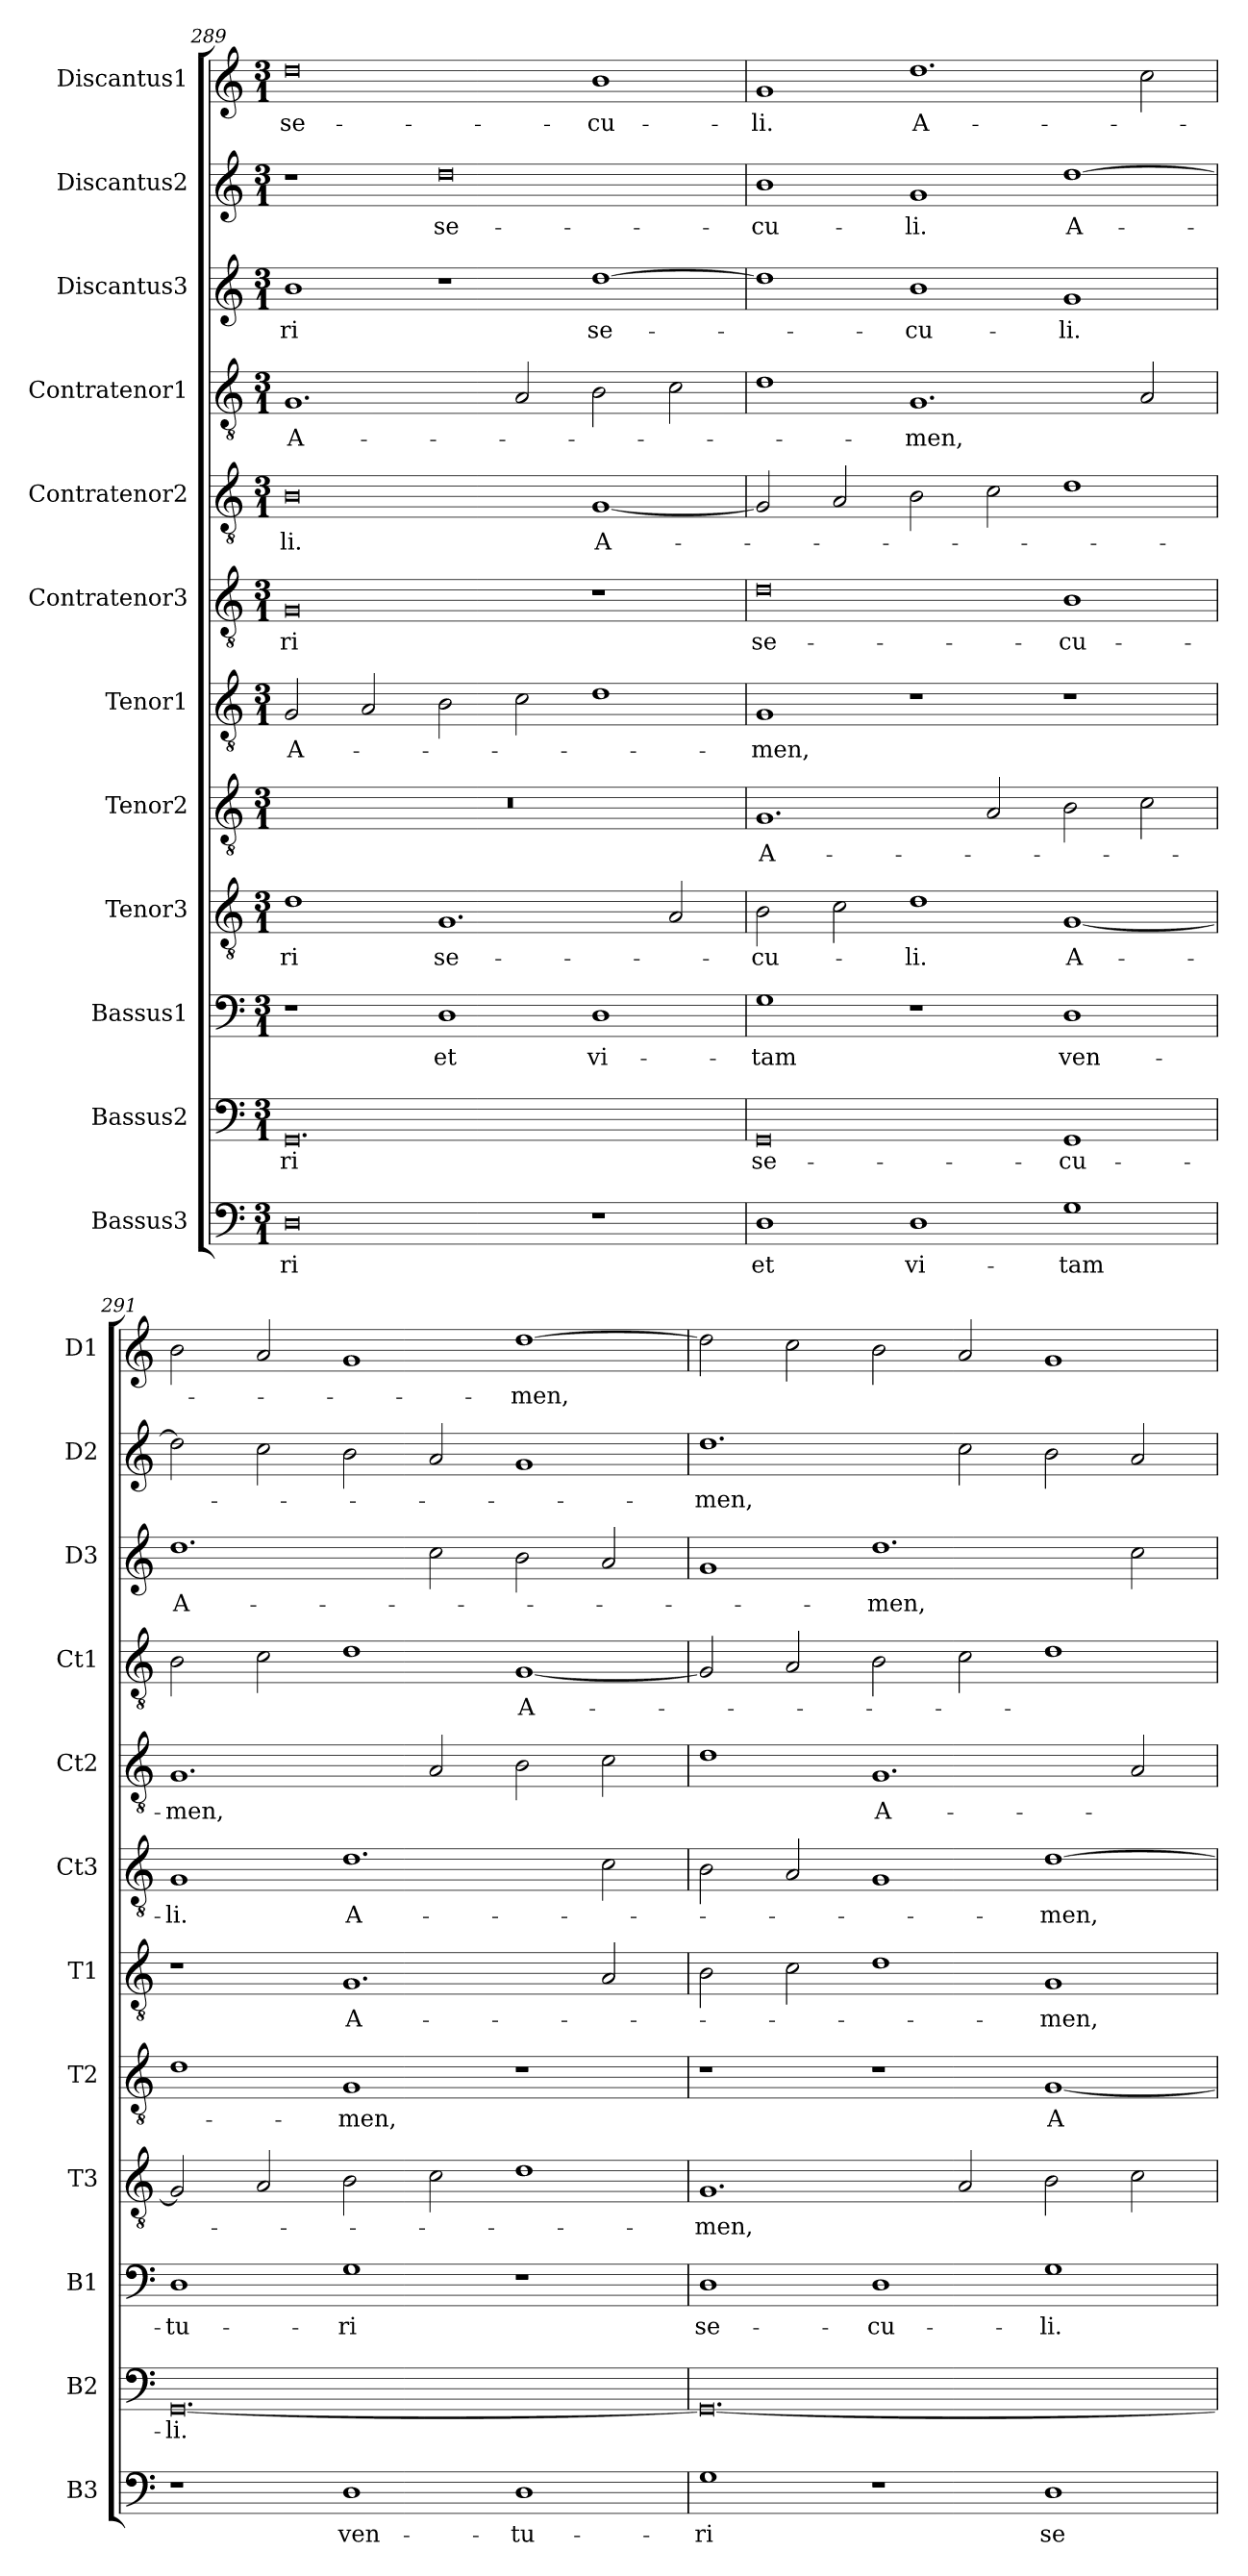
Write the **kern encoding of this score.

**kern	**text	**kern	**text	**kern	**text	**kern	**text	**kern	**text	**kern	**text	**kern	**text	**kern	**text	**kern	**text	**kern	**text	**kern	**text	**kern	**text
*part12	*part12	*part11	*part11	*part10	*part10	*part9	*part9	*part8	*part8	*part7	*part7	*part6	*part6	*part5	*part5	*part4	*part4	*part3	*part3	*part2	*part2	*part1	*part1
*staff12	*staff12	*staff11	*staff11	*staff10	*staff10	*staff9	*staff9	*staff8	*staff8	*staff7	*staff7	*staff6	*staff6	*staff5	*staff5	*staff4	*staff4	*staff3	*staff3	*staff2	*staff2	*staff1	*staff1
*I"Bassus3	*	*I"Bassus2	*	*I"Bassus1	*	*I"Tenor3	*	*I"Tenor2	*	*I"Tenor1	*	*I"Contratenor3	*	*I"Contratenor2	*	*I"Contratenor1	*	*I"Discantus3	*	*I"Discantus2	*	*I"Discantus1	*
*I'B3	*	*I'B2	*	*I'B1	*	*I'T3	*	*I'T2	*	*I'T1	*	*I'Ct3	*	*I'Ct2	*	*I'Ct1	*	*I'D3	*	*I'D2	*	*I'D1	*
*clefF4	*	*clefF4	*	*clefF4	*	*clefGv2	*	*clefGv2	*	*clefGv2	*	*clefGv2	*	*clefGv2	*	*clefGv2	*	*clefG2	*	*clefG2	*	*clefG2	*
*k[]	*	*k[]	*	*k[]	*	*k[]	*	*k[]	*	*k[]	*	*k[]	*	*k[]	*	*k[]	*	*k[]	*	*k[]	*	*k[]	*
*M3/1	*	*M3/1	*	*M3/1	*	*M3/1	*	*M3/1	*	*M3/1	*	*M3/1	*	*M3/1	*	*M3/1	*	*M3/1	*	*M3/1	*	*M3/1	*
=289	=289	=289	=289	=289	=289	=289	=289	=289	=289	=289	=289	=289	=289	=289	=289	=289	=289	=289	=289	=289	=289	=289	=289
0D\	-ri	0.GG/	-ri	1r	.	1d\	-ri	0.r	.	2G/	A-	0G/	-ri	0B\	-li.	1.G/	A-	1b\	-ri	1r	.	0dd\	se-
.	.	.	.	.	.	.	.	.	.	2A/	.	.	.	.	.	.	.	.	.	.	.	.	.
.	.	.	.	1D\	et	1.G/	se-	.	.	2B\	.	.	.	.	.	.	.	1r	.	0dd\	se-	.	.
.	.	.	.	.	.	.	.	.	.	2c\	.	.	.	.	.	2A/	.	.	.	.	.	.	.
1r	.	.	.	1D\	vi-	.	.	.	.	1d\	.	1r	.	[1G/	A-	2B\	.	[1dd\	se-	.	.	1b\	-cu-
.	.	.	.	.	.	2A/	.	.	.	.	.	.	.	.	.	2c\	.	.	.	.	.	.	.
=290	=290	=290	=290	=290	=290	=290	=290	=290	=290	=290	=290	=290	=290	=290	=290	=290	=290	=290	=290	=290	=290	=290	=290
1D\	et	0GG/	se-	1G\	-tam	2B\	-cu-	1.G/	A-	1G/	-men,	0d\	se-	2G/]	.	1d\	.	1dd\]	.	1b\	-cu-	1g/	-li.
.	.	.	.	.	.	2c\	.	.	.	.	.	.	.	2A/	.	.	.	.	.	.	.	.	.
1D\	vi-	.	.	1r	.	1d\	-li.	.	.	1r	.	.	.	2B\	.	1.G/	-men,	1b\	-cu-	1g/	-li.	1.dd\	A-
.	.	.	.	.	.	.	.	2A/	.	.	.	.	.	2c\	.	.	.	.	.	.	.	.	.
1G\	-tam	1GG/	-cu-	1D\	ven-	[1G/	A-	2B\	.	1r	.	1B\	-cu-	1d\	.	.	.	1g/	-li.	[1dd\	A-	.	.
.	.	.	.	.	.	.	.	2c\	.	.	.	.	.	.	.	2A/	.	.	.	.	.	2cc\	.
=291	=291	=291	=291	=291	=291	=291	=291	=291	=291	=291	=291	=291	=291	=291	=291	=291	=291	=291	=291	=291	=291	=291	=291
1r	.	[0.GG/	-li.	1D\	-tu-	2G/]	.	1d\	.	1r	.	1G/	-li.	1.G/	-men,	2B\	.	1.dd\	A-	2dd\]	.	2b\	.
.	.	.	.	.	.	2A/	.	.	.	.	.	.	.	.	.	2c\	.	.	.	2cc\	.	2a/	.
1D\	ven-	.	.	1G\	-ri	2B\	.	1G/	-men,	1.G/	A-	1.d\	A-	.	.	1d\	.	.	.	2b\	.	1g/	.
.	.	.	.	.	.	2c\	.	.	.	.	.	.	.	2A/	.	.	.	2cc\	.	2a/	.	.	.
1D\	-tu-	.	.	1r	.	1d\	.	1r	.	.	.	.	.	2B\	.	[1G/	A-	2b\	.	1g/	.	[1dd\	-men,
.	.	.	.	.	.	.	.	.	.	2A/	.	2c\	.	2c\	.	.	.	2a/	.	.	.	.	.
=292	=292	=292	=292	=292	=292	=292	=292	=292	=292	=292	=292	=292	=292	=292	=292	=292	=292	=292	=292	=292	=292	=292	=292
1G\	-ri	0.GG/_	.	1D\	se-	1.G/	-men,	1r	.	2B\	.	2B\	.	1d\	.	2G/]	.	1g/	.	1.dd\	-men,	2dd\]	.
.	.	.	.	.	.	.	.	.	.	2c\	.	2A/	.	.	.	2A/	.	.	.	.	.	2cc\	.
1r	.	.	.	1D\	-cu-	.	.	1r	.	1d\	.	1G/	.	1.G/	A-	2B\	.	1.dd\	-men,	.	.	2b\	.
.	.	.	.	.	.	2A/	.	.	.	.	.	.	.	.	.	2c\	.	.	.	2cc\	.	2a/	.
1D\	se-	.	.	1G\	-li.	2B\	.	[1G/	A-	1G/	-men,	[1d\	-men,	.	.	1d\	.	.	.	2b\	.	1g/	.
.	.	.	.	.	.	2c\	.	.	.	.	.	.	.	2A/	.	.	.	2cc\	.	2a/	.	.	.
=	=	=	=	=	=	=	=	=	=	=	=	=	=	=	=	=	=	=	=	=	=	=	=
*-	*-	*-	*-	*-	*-	*-	*-	*-	*-	*-	*-	*-	*-	*-	*-	*-	*-	*-	*-	*-	*-	*-	*-
